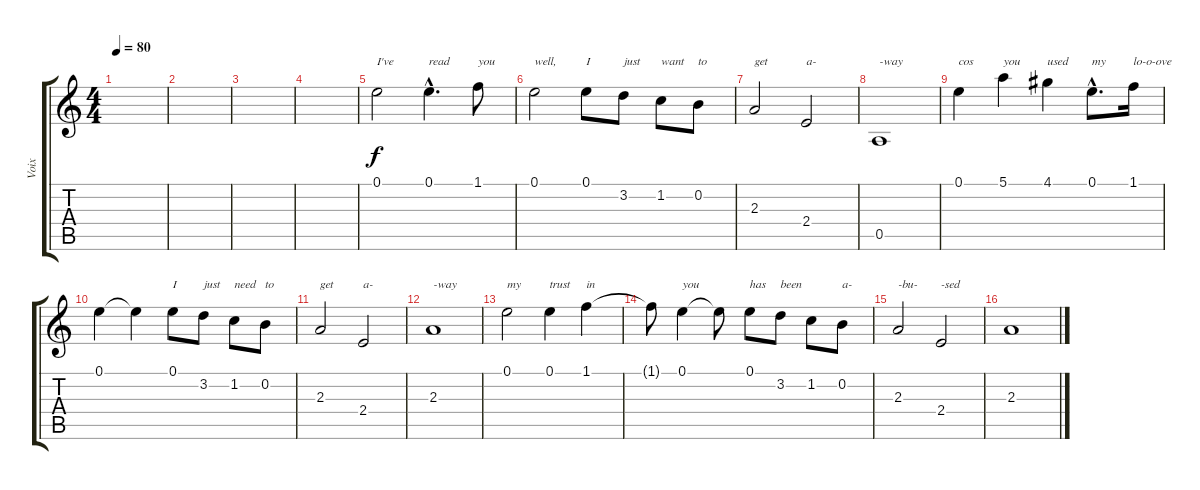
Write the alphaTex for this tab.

\track ("Voix" "Voix") {instrument acousticguitarnylon}
\staff {score tabs}
\tuning (E4 B3 G3 D3 A2 E2) {hide}
\ts (4 4)
\tempo 80
\clef g2
\ks c
|
|
|
|
0.1.2{txt "I've"} 0.1{hac}.4{d txt "read"} 1.1.8{txt "you"} |
0.1.2{txt "well,"} 0.1.8{txt "I"} 3.2.8{txt "just"} 1.2.8{txt "want"} 0.2.8{txt "to"} |
2.3.2{txt "get"} 2.4.2{txt "a-"} |
0.5.1{txt "-way"} |
0.1.4{txt "cos"} 5.1.4{txt "you"} 4.1.4{txt "used"} 0.1{hac}.8{d txt "my"} 1.1.16{txt "lo-o-ove"} |
0.1.4 0.1{t}.4 0.1.8{txt "I"} 3.2.8{txt "just"} 1.2.8{txt "need"} 0.2.8{txt "to"} |
2.3.2{txt "get"} 2.4.2{txt "a-"} |
2.3.1{txt "-way"} |
0.1.2{txt "my"} 0.1.4{txt "trust"} 1.1.4{txt "in"} |
1.1{t}.8 0.1.4{txt "you"} 0.1{t}.8 0.1.8{txt "has"} 3.2.8{txt "been"} 1.2.8 0.2.8{txt "a-"} |
2.3.2{txt "-bu-"} 2.4.2{txt "-sed"} |
2.3.1
